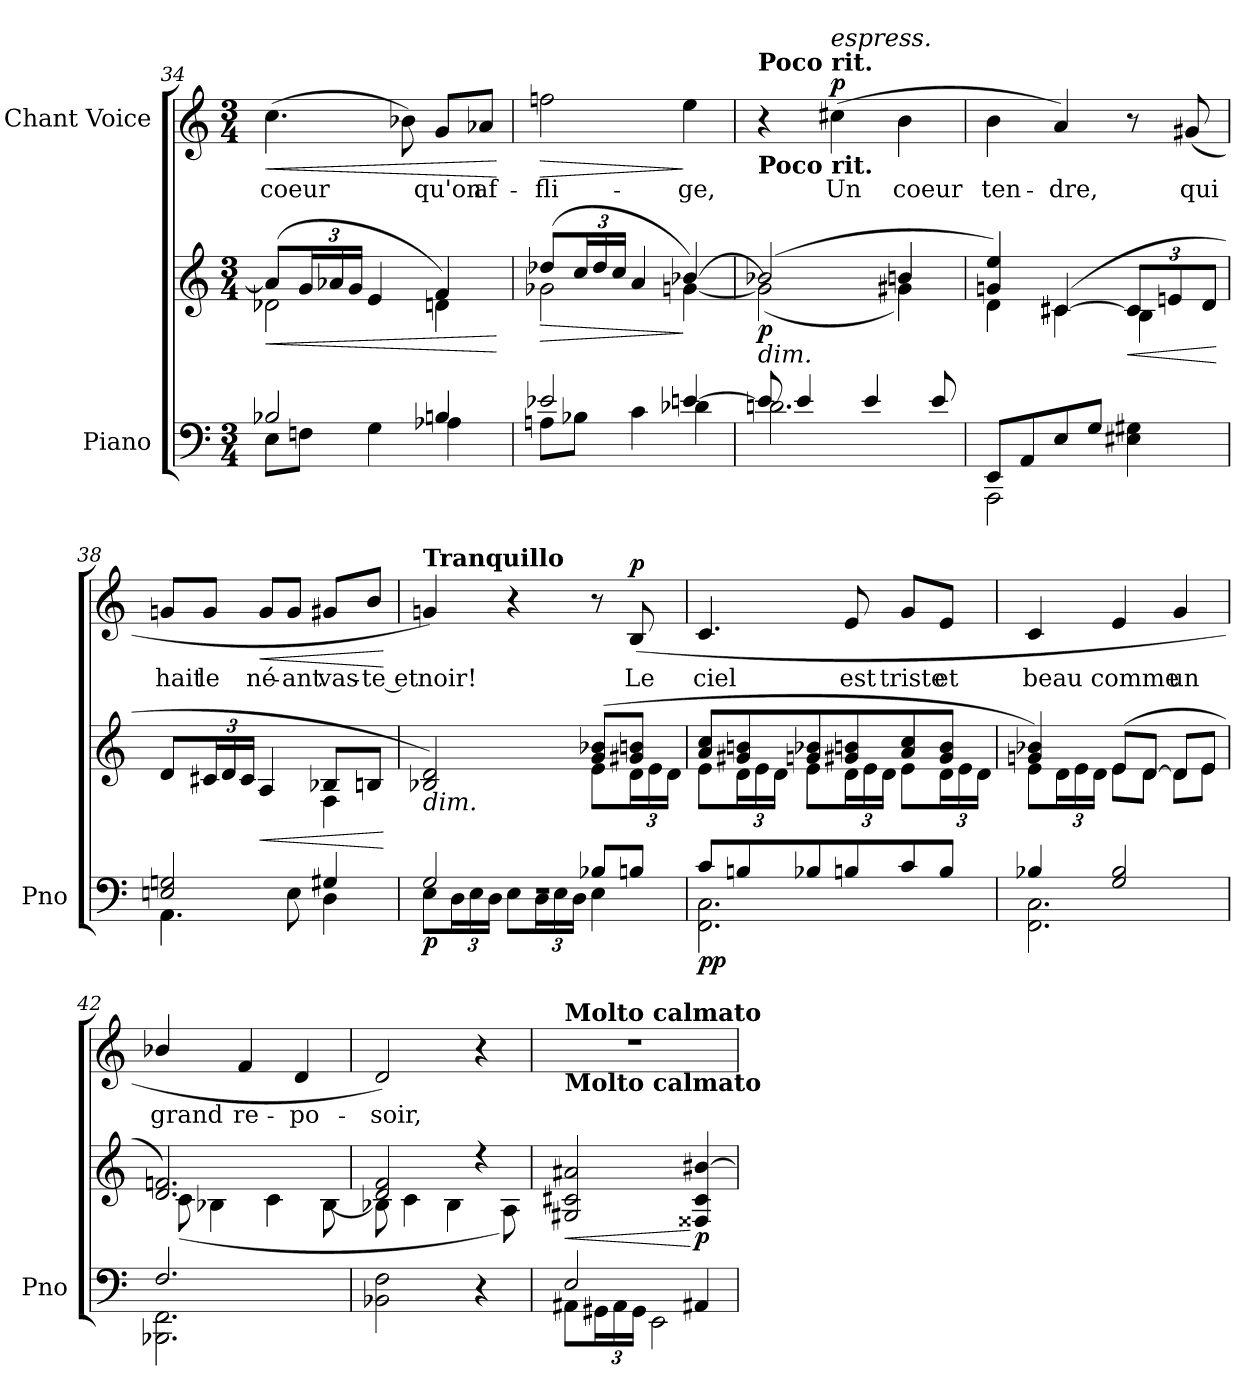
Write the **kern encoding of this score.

**kern	**kern	**dynam	**kern	**text	**dynam
*part2	*part2	*part2	*part1	*part1	*part1
*staff3	*staff2	*staff2/3	*staff1	*staff1	*staff1
*I"Piano	*	*	*I"Chant Voice	*	*
*I'Pno	*	*	*	*	*
*clefF4	*clefG2	*	*clefG2	*	*
*k[]	*k[]	*	*k[]	*	*
*M3/4	*M3/4	*	*M3/4	*	*
=34	=34	=34	=34	=34	=34
*^	*	*	*	*	*
!	!	!	!LO:HP:b	!	!	!LO:HP:b
*	*	*^	*	*	*	*
2B-X/	8E\L	(8a-/L]	2d-X\	<	(4.cc\	coeur	<
*	*	*Xbrackettup	*	*	*	*	*
.	8Fn\J	24g/L	.	.	.	.	.
.	.	24a-X/	.	.	.	.	.
.	.	24g/JJ	.	.	.	.	.
.	4G\	4e/	.	.	.	.	.
.	.	.	.	.	8b-X\)	.	.
4Bn/	4A-X\	4f/)	4dn\	.	8g/L	qu'on	.
.	.	.	.	.	8a-X/J	af-	.
*v	*v	*	*	*	*	*	*
*	*v	*v	*	*	*	*
.	.	[	.	.	[
=35	=35	=35	=35	=35	=35
*^	*	*	*	*	*
!	!	!	!LO:HP:b	!	!	!LO:HP:b
*	*	*^	*	*	*	*
2e-X/	8An\L	(8dd-X/L	2g-X\	>	2ffn\	-fli-	>
.	8B-X\J	24cc/L	.	.	.	.	.
.	.	24dd-/	.	.	.	.	.
.	.	24cc/JJ	.	.	.	.	.
.	4c\	4a/	.	.	.	.	.
[4en/	4d-X\	[4b-X/)	[4gn\	]	4ee\	-ge,	]
=36	=36	=36	=36	=36	=36	=36	=36
!	!	!	!	!	!LO:TX:b:B:t=Poco rit.	!	!
!	!	!	!	!	!LO:TX:a:B:t=Poco rit.	!	!
!	!	!LO:TX:b:i:t=dim.	!	!	!	!	!
!	!	!	!	!LO:DY:b	!	!	!
8e/]	2.dn\	(2b-X/]	(2g\]	p	4r	.	.
4e/	.	.	.	.	.	.	.
!	!	!	!	!	!LO:TX:i:t=espress.	!	!
!	!	!	!	!	!	!	!LO:DY:b
.	.	.	.	.	(4cc#X\	Un	p
4e/	.	.	.	.	.	.	.
.	.	4bn/	4g#X\)	.	4b\	coeur	.
8e/	.	.	.	.	.	.	.
=37	=37	=37	=37	=37	=37	=37	=37
8EE/L	2AAA\	4gn/ 4ee/)	4d\	.	4b\	ten-	.
8AA/	.	.	.	.	.	.	.
8E/	.	([4c#X/	4c#\	.	4a/)	-dre,	.
8G/J	.	.	.	.	.	.	.
!	!	!	!	!LO:HP:b	!	!	!
4E#X\ 4G#X\	4ryy	12c#/L]	4B\	<	8r	.	.
.	.	12en/	.	.	.	.	.
.	.	.	.	.	(8g#X/	qui	.
.	.	12d/J	.	.	.	.	.
*v	*v	*	*	*	*	*	*
*	*v	*v	*	*	*	*
.	.	[	.	.	.
=38	=38	=38	=38	=38	=38
*^	*^	*	*	*	*
2En/ 2Gn/	4.AA\	8d/L	2ryy	.	8gn/L	hait	.
.	.	24c#X/L	.	.	8g/J	le	.
.	.	24d/	.	.	.	.	.
.	.	24c#/JJ	.	.	.	.	.
!	!	!	!	!LO:HP:b	!	!	!LO:HP:b
.	.	4A/	.	<	8g/L	né-	<
.	8E\	.	.	.	8g/J	-ant	.
4G#X/	4D\	8B-X/L	4F\	.	8g#X/L	vas-	.
.	.	8Bn/J	.	.	8b/J	-te et	.
*v	*v	*	*	*	*	*	*
*	*v	*v	*	*	*	*
.	.	[	.	.	[
=39	=39	=39	=39	=39	=39
*^	*^	*	*	*	*
*	*^	*	*	*	*	*	*
!	!	!	!	!	!	!LO:TX:a:B:t=Tranquillo	!	!
!	!	!	!LO:TX:b:i:t=dim.	!	!	!	!	!
!	!	!	!	!	!LO:DY:b=2	!	!	!
2G/	8E\L	2.r	2B-X/ 2d/)	2ryy	p	4gn/)	noir!	.
*	*Xbrackettup	*	*	*	*	*	*	*
.	24D\L	.	.	.	.	.	.	.
.	24E\	.	.	.	.	.	.	.
.	24D\JJ	.	.	.	.	.	.	.
.	8E\L	.	.	.	.	4r	.	.
.	24D\L	.	.	.	.	.	.	.
.	24E\	.	.	.	.	.	.	.
.	24D\JJ	.	.	.	.	.	.	.
8B-X/L	4E\	.	(8g/ 8b-X/L	8e\L	.	8r	.	.
*	*	*	*	*brackettup	*	*	*	*
!	!	!	!	!	!	!	!	!LO:DY:b
8Bn/J	.	.	8g#X/ 8bn/J	24d\L	.	(8B/	Le	p
.	.	.	.	24e\	.	.	.	.
.	.	.	.	24d\JJ	.	.	.	.
*	*v	*v	*	*	*	*	*	*
=40	=40	=40	=40	=40	=40	=40	=40
!	!	!	!	!LO:DY:b=2	!	!	!
8c/L	2.FF\ 2.C\	8a/ 8cc/L	8e\L	pp	4.c/	ciel	.
*	*	*	*Xbrackettup	*	*	*	*
8Bn/	.	8g#X/ 8bn/	24d\L	.	.	.	.
.	.	.	24e\	.	.	.	.
.	.	.	24d\JJ	.	.	.	.
8B-X/	.	8gn/ 8b-X/	8e\L	.	.	.	.
8Bn/	.	8g#X/ 8bn/	24d\L	.	8e/	est	.
.	.	.	24e\	.	.	.	.
.	.	.	24d\JJ	.	.	.	.
8c/	.	8a/ 8cc/	8e\L	.	8g/L	triste	.
8B/J	.	8g#/ 8b/J	24d\L	.	8e/J	et	.
.	.	.	24e\	.	.	.	.
.	.	.	24d\JJ	.	.	.	.
=41	=41	=41	=41	=41	=41	=41	=41
4B-X/	2.FF\ 2.C\	4gn/ 4b-X/)	8e\L	.	4c/	beau	.
.	.	.	24d\L	.	.	.	.
.	.	.	24e\	.	.	.	.
.	.	.	24d\JJ	.	.	.	.
2G/ 2B-/	.	(8e/L	8e\L	.	4e/	comme	.
.	.	[8d/J	8d\J	.	.	.	.
.	.	8d/L]	8d\L	.	4g/	un	.
.	.	8e/J	8e\J	.	.	.	.
=42	=42	=42	=42	=42	=42	=42	=42
!	!	!	!	!LO:DY:b=2	!	!	!
!	!	!	!	!LO:DY:n=1:b=2	!	!	!
2.F/	2.BBB-X\ 2.FF\	2.d/ 2.fn/)	(8c\	other-dynamics pp	4b-X/	grand	.
.	.	.	4B-X\	.	.	.	.
.	.	.	.	.	4f/	re-	.
.	.	.	4c\	.	.	.	.
.	.	.	.	.	4d/	-po-	.
.	.	.	[8B-\	.	.	.	.
*v	*v	*	*	*	*	*	*
=43	=43	=43	=43	=43	=43	=43
2BB-X\ 2F\	2d/ 2f/	8B-X\]	.	2d/)	-soir,	.
.	.	4c\	.	.	.	.
.	.	4B-\	.	.	.	.
4r	4r	.	.	4r	.	.
.	.	8A\)	.	.	.	.
=44	=44	=44	=44	=44	=44	=44
*^	*	*	*	*	*	*
!	!	!	!	!	!LO:TX:b:B:t=Molto calmato	!	!
!	!	!	!	!	!LO:TX:a:B:t=Molto calmato	!	!
!	!	!	!	!LO:HP:b	!	!	!
!	!	!	!	!LO:DY:n=1:b=2	!	!	!
!	!	!	!	!LO:DY:n=2:b	!	!	!
*	*	*v	*v	*	*	*	*
2E/	8AA#X\L	2G#X/ 2c#X/ 2a#X/	< pp sfp	2.r	.	.
.	24GG#X\L	.	.	.	.	.
.	24AA#\	.	.	.	.	.
.	24GG#\JJ	.	.	.	.	.
.	2EE\	.	.	.	.	.
!	!	!	!LO:DY:n=3:b	!	!	!
4AA#X/	.	4F##X/ 4c#/ [4b#X/	[ p	.	.	.
*v	*v	*	*	*	*	*
=	=	=	=	=	=
*-	*-	*-	*-	*-	*-
